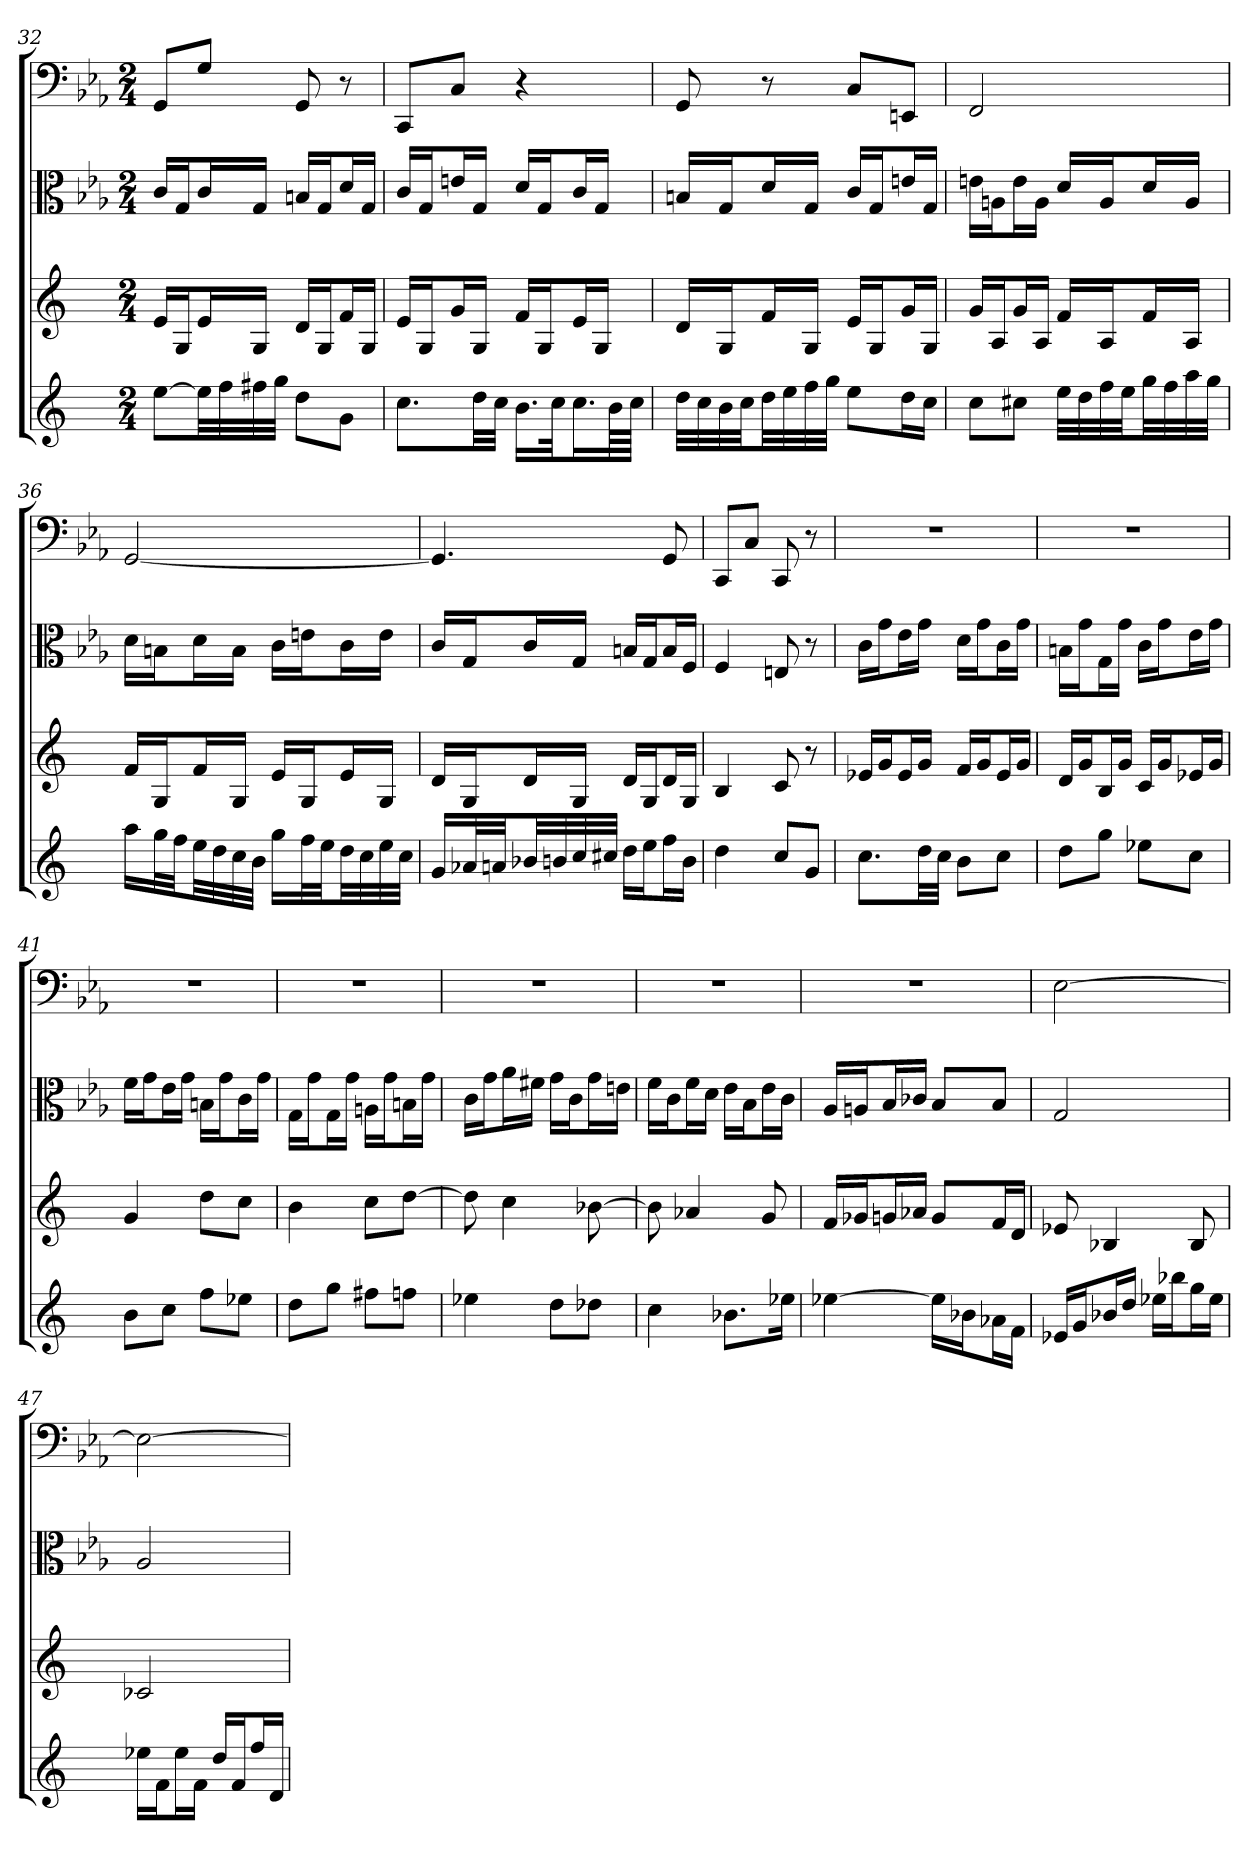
**kern	**kern	**kern	**kern
*part4	*part3	*part2	*part1
*staff4	*staff3	*staff2	*staff1
*	*	*clefC3	*clefF4
*k[]	*k[]	*k[b-e-a-]	*k[b-e-a-]
*M2/4	*M2/4	*M2/4	*M2/4
=32	=32	=32	=32
[8eeL	16eLL	16c/LL	8GG/L
.	16GJ	16G/J	.
32eeLL]	16eL	16c/L	8G/J
32ff	.	.	.
32ff#X	16GJJ	16G/JJ	.
32ggJJJ	.	.	.
8ddL	16dLL	16Bn/LL	8GG
.	16GJ	16G/J	.
8gJ	16fL	16d/L	8r
.	16GJJ	16G/JJ	.
=33	=33	=33	=33
8.ccL	16eLL	16c/LL	8CC/L
.	16GJ	16G/J	.
.	16gL	16en/L	8C/J
32ddLL	16GJJ	16G/JJ	.
32ccJJJ	.	.	.
16.bLL	16fLL	16d/LL	4r
.	16GJ	16G/J	.
32ccJk	.	.	.
16.ccL	16eL	16c/L	.
.	16GJJ	16G/JJ	.
64bLL	.	.	.
64ccJJJJ	.	.	.
=34	=34	=34	=34
32ddLLL	16dLL	16Bn/LL	8GG
32cc	.	.	.
32b	16GJ	16G/J	.
32ccJJ	.	.	.
32ddLL	16fL	16d/L	8r
32ee	.	.	.
32ff	16GJJ	16G/JJ	.
32ggJJJ	.	.	.
8eeL	16eLL	16c/LL	8C/L
.	16GJ	16G/J	.
16ddL	16gL	16en/L	8EEn/J
16ccJJ	16GJJ	16G/JJ	.
=35	=35	=35	=35
8ccL	16gLL	16en\LL	2FF
.	16AJ	16An\J	.
8cc#XJ	16gL	16e\L	.
.	16AJJ	16A\JJ	.
32eeLLL	16fLL	16d/LL	.
32dd	.	.	.
32ff	16AJ	16A/J	.
32eeJJ	.	.	.
32ggLL	16fL	16d/L	.
32ff	.	.	.
32aa	16AJJ	16A/JJ	.
32ggJJJ	.	.	.
=36	=36	=36	=36
16aaLL	16fLL	16d\LL	[2GG
32ggL	16GJ	16Bn\J	.
32ffJJ	.	.	.
32eeLL	16fL	16d\L	.
32dd	.	.	.
32cc	16GJJ	16B\JJ	.
32bJJJ	.	.	.
16ggLL	16eLL	16c\LL	.
32ffL	16GJ	16en\J	.
32eeJJ	.	.	.
32ddLL	16eL	16c\L	.
32cc	.	.	.
32ee	16GJJ	16e\JJ	.
32ccJJJ	.	.	.
=37	=37	=37	=37
16gLL	16dLL	16c/LL	4.GG]
32a-XL	16GJ	16G/J	.
32anJJ	.	.	.
32b-XLL	16dL	16c/L	.
32bn	.	.	.
32cc	16GJJ	16G/JJ	.
32cc#XJJJ	.	.	.
16ddLL	16dLL	16Bn/LL	.
16eeJ	16GJ	16G/J	.
16ffL	16dL	16B/L	8GG
16bJJ	16GJJ	16F/JJ	.
=38	=38	=38	=38
4dd	4B	4F	8CC/L
.	.	.	8C/J
8ccL	8c	8En	8CC
8gJ	8r	8r	8r
=39	=39	=39	=39
8.ccL	16e-XLL	16c\LL	2r
.	16gJ	16g\J	.
.	16e-L	16e-\L	.
32ddLL	16gJJ	16g\JJ	.
32ccJJJ	.	.	.
8bL	16fLL	16d\LL	.
.	16gJ	16g\J	.
8ccJ	16e-L	16c\L	.
.	16gJJ	16g\JJ	.
=40	=40	=40	=40
8ddL	16dLL	16Bn\LL	2r
.	16gJ	16g\J	.
8ggJ	16BL	16G\L	.
.	16gJJ	16g\JJ	.
8ee-XL	16cLL	16c\LL	.
.	16gJ	16g\J	.
8ccJ	16e-XL	16e-\L	.
.	16gJJ	16g\JJ	.
=41	=41	=41	=41
8bL	4g	16f\LL	2r
.	.	16g\J	.
8ccJ	.	16e-\L	.
.	.	16g\JJ	.
8ffL	8ddL	16Bn\LL	.
.	.	16g\J	.
8ee-XJ	8ccJ	16c\L	.
.	.	16g\JJ	.
=42	=42	=42	=42
8ddL	4b	16G\LL	2r
.	.	16g\J	.
8ggJ	.	16G\L	.
.	.	16g\JJ	.
8ff#XL	8ccL	16An\LL	.
.	.	16g\J	.
8ffnJ	[8ddJ	16Bn\L	.
.	.	16g\JJ	.
=43	=43	=43	=43
4ee-X	8dd]	16c\LL	2r
.	.	16g\J	.
.	4cc	16a-\L	.
.	.	16f#X\JJ	.
8ddL	.	16g\LL	.
.	.	16c\J	.
8dd-XJ	[8b-X	16g\L	.
.	.	16en\JJ	.
=44	=44	=44	=44
4cc	8b-]	16f\LL	2r
.	.	16c\J	.
.	4a-X	16f\L	.
.	.	16d\JJ	.
8.b-XL	.	16e-\LL	.
.	.	16B-\J	.
.	8g	16e-\L	.
16ee-XJk	.	16c\JJ	.
=45	=45	=45	=45
[4ee-X	16fLL	16A-/LL	2r
.	16g-XJ	16An/J	.
.	16gnL	16B-/L	.
.	16a-XJJ	16c-X/JJ	.
16ee-LL]	8gL	8B-/L	.
16b-XJ	.	.	.
16a-XL	16fL	8B-/J	.
16fJJ	16dJJ	.	.
=46	=46	=46	=46
16e-XLL	8e-X	2G	[2E-
16gJ	.	.	.
16b-XL	4B-X	.	.
16ddJJ	.	.	.
16ee-XLL	.	.	.
16bb-XJ	.	.	.
16ggL	8B-	.	.
16ee-JJ	.	.	.
=47	=47	=47	=47
16ee-XLL	2c-X	2A-	2E-_
16fJ	.	.	.
16ee-L	.	.	.
16fJJ	.	.	.
16ddLL	.	.	.
16fJ	.	.	.
16ffL	.	.	.
16dJJ	.	.	.
=	=	=	=
*-	*-	*-	*-
